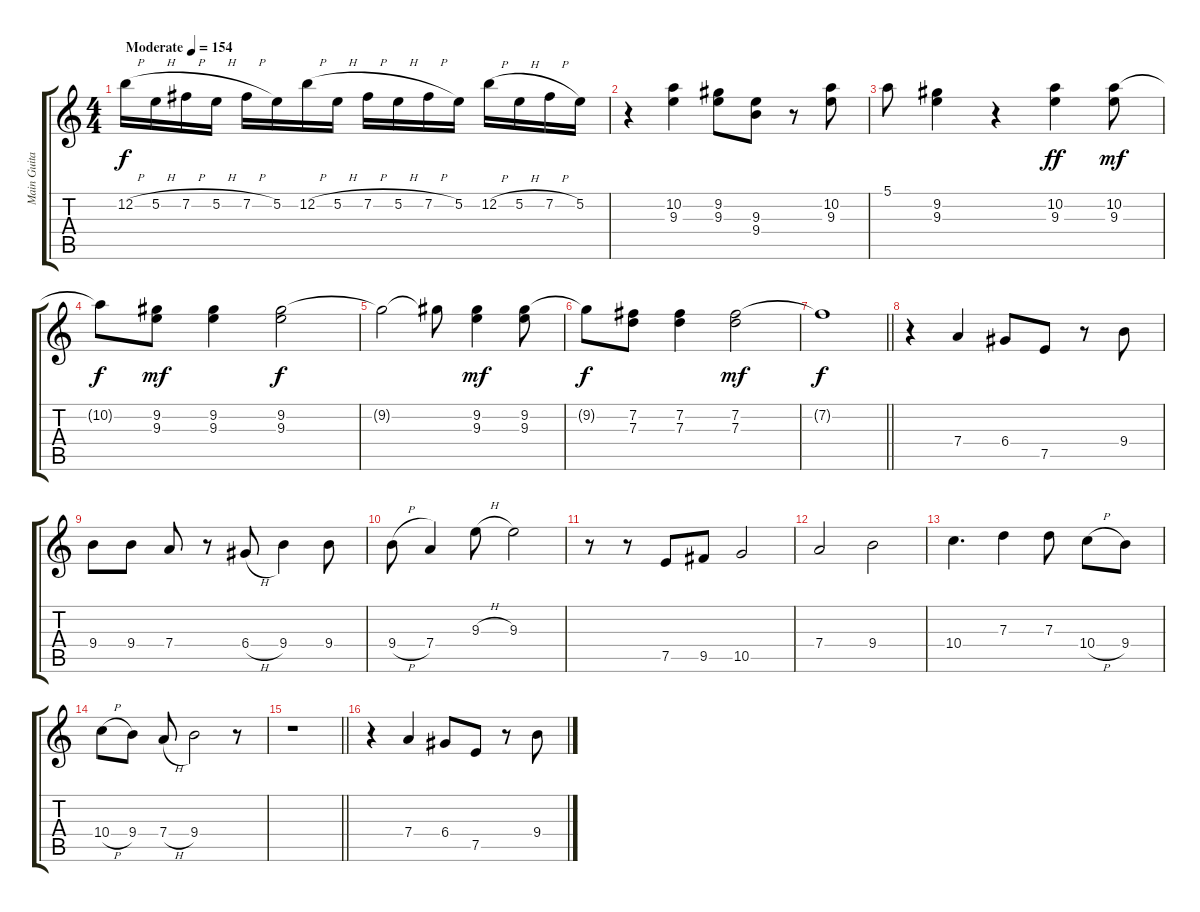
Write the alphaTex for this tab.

\track ("Main Guitar" "Main Guita") {instrument distortionguitar}
\staff {score tabs}
\tuning (E4 B3 G3 D3 A2 E2) {hide}
\ts (4 4)
\tempo (154 "Moderate")
\clef g2
\ks c
12.2{h}.16{dy f instrument distortionguitar} 5.2{h}.16 7.2{h}.16 5.2{h}.16 7.2{h}.16 5.2.16 12.2{h}.16 5.2{h}.16 7.2{h}.16 5.2{h}.16 7.2{h}.16 5.2.16 12.2{h}.16 5.2{h}.16 7.2{h}.16 5.2.16 |
r.4 (10.2 9.3).4 (9.2 9.3).8 (9.3 9.4).8 r.8 (10.2 9.3).8 |
5.1.8 (9.2 9.3).4 r.4 (10.2 9.3).4{dy ff} (10.2 9.3).8{dy mf} |
10.2{t}.8{dy f} (9.2 9.3).8{dy mf} (9.2 9.3).4 (9.2 9.3).2{dy f} |
9.2{t}.2 9.2{t}.8 (9.2 9.3).4{dy mf} (9.2 9.3).8 |
9.2{t}.8{dy f} (7.2 7.3).8 (7.2 7.3).4 (7.2 7.3).2{dy mf} |
\barLineRight lightlight
7.2{t}.1{dy f} |
r.4 7.4.4 6.4.8 7.5.8 r.8 9.4.8 |
9.4.8 9.4.8 7.4.8 r.8 6.4{h}.8 9.4.4 9.4.8 |
9.4{h}.8 7.4.4 9.3{h}.8 9.3.2 |
r.8 r.8 7.5.8 9.5.8 10.5.2 |
7.4.2 9.4.2 |
10.4.4{d} 7.3.4 7.3.8 10.4{h}.8 9.4.8 |
10.4{h}.8 9.4.8 7.4{h}.8 9.4.2 r.8 |
\barLineRight lightlight
r.1 |
r.4 7.4.4 6.4.8 7.5.8 r.8 9.4.8
